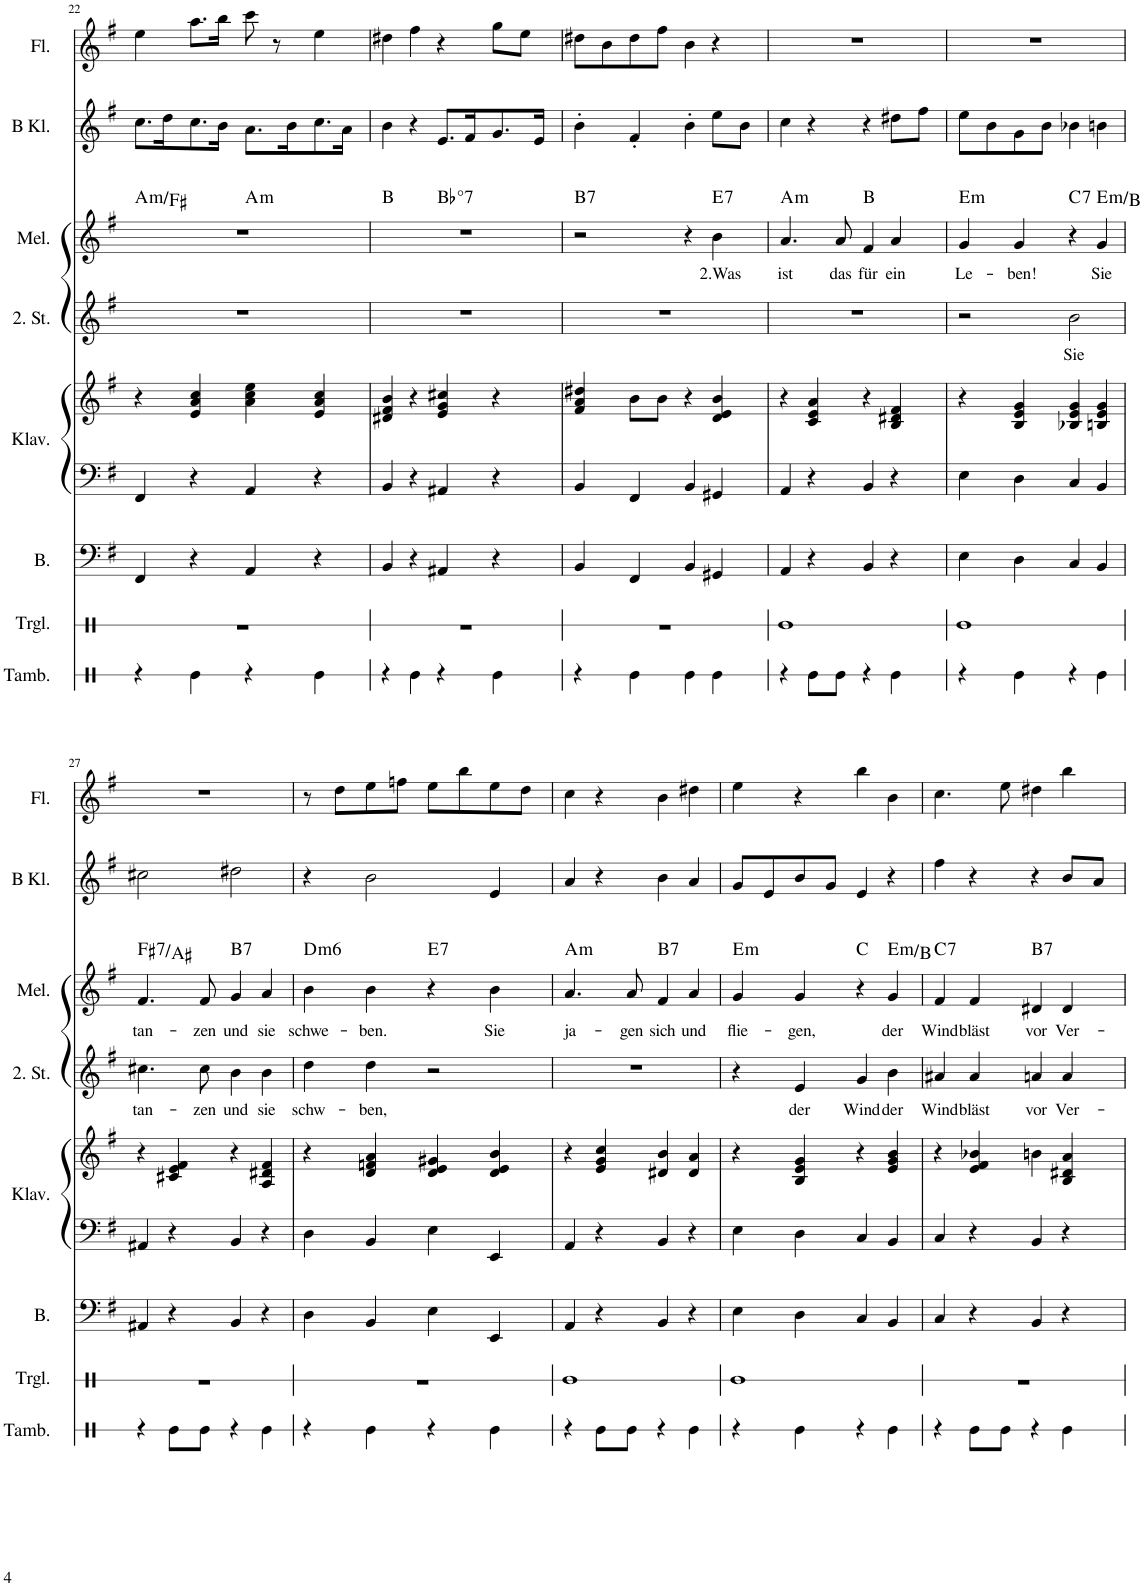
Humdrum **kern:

**kern	**kern	**kern	**kern	**kern	**kern	**text	**kern	**text	**harte	**kern	**kern
*part8	*part7	*part6	*part5	*part5	*part4	*part4	*part3	*part3	*part3	*part2	*part1
*staff9	*staff8	*staff7	*staff6	*staff5	*staff4	*staff4	*staff3	*staff3	*	*staff2	*staff1
*I"Tamburin	*I"Triangel	*I"Bass	*I"Klavier	*	*I"2. Stimme	*	*I"Melodie	*	*	*I"B Klarinette	*I"Flöte
*I'Tamb.	*I'Trgl.	*I'B.	*I'Klav.	*	*I'2. St.	*	*I'Mel.	*	*	*I'B Kl.	*I'Fl.
!!LO:PB:g=z
*clefX	*clefX	*clefF4	*clefF4	*clefG2	*clefG2	*	*clefG2	*	*	*clefG2	*clefG2
*	*	*	*	*	*	*	*	*	*	*ITrd1c2	*
*k[]	*k[]	*k[f#]	*k[f#]	*k[f#]	*k[f#]	*	*k[f#]	*	*	*k[f#]	*k[f#]
=22	=22	=22	=22	=22	=22	=22	=22	=22	=22	=22	=22
!	!	!	!	!	!	!	!	!	!LO:H:kt=m	!	!
*	*	*	*	*	*	*	*^	*	*	*	*
4r	1r	4FF#/	4FF#/	4r	1r	.	1r	2ryy	.	A:min/6	8.cc\L	4ee\
.	.	.	.	.	.	.	.	.	.	.	16dd\K	.
4Re\	.	4r	4r	4e/ 4a/ 4cc/	.	.	.	.	.	.	8.cc\	8.aa\L
.	.	.	.	.	.	.	.	.	.	.	16b\Jk	16bb\Jk
!	!	!	!	!	!	!	!	!	!	!LO:H:kt=m	!	!
4r	.	4AA/	4AA/	4a\ 4cc\ 4ee\	.	.	.	2ryy	.	A:min	8.a\L	8ccc\
.	.	.	.	.	.	.	.	.	.	.	.	8r
.	.	.	.	.	.	.	.	.	.	.	16b\K	.
4Re\	.	4r	4r	4e/ 4a/ 4cc/	.	.	.	.	.	.	8.cc\	4ee\
.	.	.	.	.	.	.	.	.	.	.	16a\Jk	.
=23	=23	=23	=23	=23	=23	=23	=23	=23	=23	=23	=23	=23
4r	1r	4BB/	4BB/	4d#X/ 4f#/ 4b/	1r	.	1r	2ryy	.	B:maj	4b\	4dd#X\
4Re\	.	4r	4r	4r	.	.	.	.	.	.	4r	4ff#\
!	!	!	!	!	!	!	!	!	!	!LO:H:kt=°	!	!
4r	.	4AA#X/	4AA#X/	4e/ 4g/ 4cc#X/	.	.	.	2ryy	.	.	8.e/L	4r
.	.	.	.	.	.	.	.	.	.	.	16f#/K	.
4Re\	.	4r	4r	4r	.	.	.	.	.	.	8.g/	8gg\L
.	.	.	.	.	.	.	.	.	.	.	.	8ee\J
.	.	.	.	.	.	.	.	.	.	.	16e/Jk	.
=24	=24	=24	=24	=24	=24	=24	=24	=24	=24	=24	=24	=24
!	!	!	!	!	!	!	!	!	!	!LO:H:kt=7	!	!
*	*	*	*	*	*	*	*v	*v	*	*	*	*
4r	1r	4BB/	4BB/	4f#/ 4a/ 4dd#X/	1r	.	2r	.	B:7	4b'\	8dd#X\L
.	.	.	.	.	.	.	.	.	.	.	8b\
4Re\	.	4FF#/	4FF#/	8b\L	.	.	.	.	.	4f#'/	8dd#\
.	.	.	.	8b\J	.	.	.	.	.	.	8ff#\J
4Re\	.	4BB/	4BB/	4r	.	.	4r	.	.	4b'\	4b\
!	!	!	!	!	!	!	!	!LO:LY:b	!LO:H:kt=7	!	!
4Re\	.	4GG#X/	4GG#X/	4d/ 4e/ 4b/	.	.	4b\	2.Was	E:7	8ee\L	4r
.	.	.	.	.	.	.	.	.	.	8b\J	.
=25	=25	=25	=25	=25	=25	=25	=25	=25	=25	=25	=25
!	!	!	!	!	!	!	!	!LO:LY:b	!LO:H:kt=m	!	!
4r	1Re	4AA/	4AA/	4r	1r	.	4.a/	ist	A:min	4cc\	1r
8Re\L	.	4r	4r	4c/ 4e/ 4a/	.	.	.	.	.	4r	.
!	!	!	!	!	!	!	!	!LO:LY:b	!	!	!
8Re\J	.	.	.	.	.	.	8a/	das	.	.	.
!	!	!	!	!	!	!	!	!LO:LY:b	!	!	!
4r	.	4BB/	4BB/	4r	.	.	4f#/	für	B:maj	4r	.
!	!	!	!	!	!	!	!	!LO:LY:b	!	!	!
4Re\	.	4r	4r	4B/ 4d#X/ 4f#/	.	.	4a/	ein	.	8dd#X\L	.
.	.	.	.	.	.	.	.	.	.	8ff#\J	.
=26	=26	=26	=26	=26	=26	=26	=26	=26	=26	=26	=26
!	!	!	!	!	!	!	!	!LO:LY:b	!LO:H:kt=m	!	!
4r	1Re	4E\	4E\	4r	2r	.	4g/	Le-	E:min	8ee\L	1r
.	.	.	.	.	.	.	.	.	.	8b\	.
!	!	!	!	!	!	!	!	!LO:LY:b	!	!	!
4Re\	.	4D\	4D\	4B/ 4e/ 4g/	.	.	4g/	-ben!	.	8g\	.
.	.	.	.	.	.	.	.	.	.	8b\J	.
!	!	!	!	!	!	!LO:LY:b	!	!	!LO:H:kt=7	!	!
4r	.	4C/	4C/	4B-X/ 4e/ 4g/	2b\	Sie	4r	.	C:7	4b-X\	.
!	!	!	!	!	!	!	!	!LO:LY:b	!LO:H:kt=m	!	!
4Re\	.	4BB/	4BB/	4Bn/ 4e/ 4g/	.	.	4g/	Sie	E:min/5	4bn\	.
!!LO:LB:g=z
=27	=27	=27	=27	=27	=27	=27	=27	=27	=27	=27	=27
!	!	!	!	!	!	!LO:LY:b	!	!LO:LY:b	!LO:H:kt=7	!	!
4r	1r	4AA#X/	4AA#X/	4r	4.cc#X\	tan-	4.f#/	tan-	F#:7/3	2cc#X\	1r
8Re\L	.	4r	4r	4c#X/ 4e/ 4f#/	.	.	.	.	.	.	.
!	!	!	!	!	!	!LO:LY:b	!	!LO:LY:b	!	!	!
8Re\J	.	.	.	.	8cc#\	-zen	8f#/	-zen	.	.	.
!	!	!	!	!	!	!LO:LY:b	!	!LO:LY:b	!LO:H:kt=7	!	!
4r	.	4BB/	4BB/	4r	4b\	und	4g/	und	B:7	2dd#X\	.
!	!	!	!	!	!	!LO:LY:b	!	!LO:LY:b	!	!	!
4Re\	.	4r	4r	4A/ 4d#X/ 4f#/	4b\	sie	4a/	sie	.	.	.
=28	=28	=28	=28	=28	=28	=28	=28	=28	=28	=28	=28
!	!	!	!	!	!	!LO:LY:b	!	!LO:LY:b	!LO:H:kt=m6	!	!
4r	1r	4D\	4D\	4r	4dd\	schw-	4b\	schwe-	D:min6	4r	8r
.	.	.	.	.	.	.	.	.	.	.	8dd\L
!	!	!	!	!	!	!LO:LY:b	!	!LO:LY:b	!	!	!
4Re\	.	4BB/	4BB/	4d/ 4fn/ 4a/	4dd\	-ben,	4b\	-ben.	.	2b\	8ee\
.	.	.	.	.	.	.	.	.	.	.	8ffn\J
!	!	!	!	!	!	!	!	!	!LO:H:kt=7	!	!
4r	.	4E\	4E\	4d/ 4e/ 4g#X/	2r	.	4r	.	E:7	.	8ee\L
.	.	.	.	.	.	.	.	.	.	.	8bb\
!	!	!	!	!	!	!	!	!LO:LY:b	!	!	!
4Re\	.	4EE/	4EE/	4d/ 4e/ 4b/	.	.	4b\	Sie	.	4e/	8ee\
.	.	.	.	.	.	.	.	.	.	.	8dd\J
=29	=29	=29	=29	=29	=29	=29	=29	=29	=29	=29	=29
!	!	!	!	!	!	!	!	!LO:LY:b	!LO:H:kt=m	!	!
4r	1Re	4AA/	4AA/	4r	1r	.	4.a/	ja-	A:min	4a/	4cc\
8Re\L	.	4r	4r	4e/ 4g/ 4cc/	.	.	.	.	.	4r	4r
!	!	!	!	!	!	!	!	!LO:LY:b	!	!	!
8Re\J	.	.	.	.	.	.	8a/	-gen	.	.	.
!	!	!	!	!	!	!	!	!LO:LY:b	!LO:H:kt=7	!	!
4r	.	4BB/	4BB/	4d#X/ 4b/	.	.	4f#/	sich	B:7	4b\	4b\
!	!	!	!	!	!	!	!	!LO:LY:b	!	!	!
4Re\	.	4r	4r	4d#/ 4a/	.	.	4a/	und	.	4a/	4dd#X\
=30	=30	=30	=30	=30	=30	=30	=30	=30	=30	=30	=30
!	!	!	!	!	!	!	!	!LO:LY:b	!LO:H:kt=m	!	!
4r	1Re	4E\	4E\	4r	4r	.	4g/	flie-	E:min	8g/L	4ee\
.	.	.	.	.	.	.	.	.	.	8e/	.
!	!	!	!	!	!	!LO:LY:b	!	!LO:LY:b	!	!	!
4Re\	.	4D\	4D\	4B/ 4e/ 4g/	4e/	der	4g/	-gen,	.	8b/	4r
.	.	.	.	.	.	.	.	.	.	8g/J	.
!	!	!	!	!	!	!LO:LY:b	!	!	!	!	!
4r	.	4C/	4C/	4r	4g/	Wind	4r	.	C:maj	4e/	4bb\
!	!	!	!	!	!	!LO:LY:b	!	!LO:LY:b	!LO:H:kt=m	!	!
4Re\	.	4BB/	4BB/	4e/ 4g/ 4b/	4b\	der	4g/	der	E:min/5	4r	4b\
=31	=31	=31	=31	=31	=31	=31	=31	=31	=31	=31	=31
!	!	!	!	!	!	!LO:LY:b	!	!LO:LY:b	!LO:H:kt=7	!	!
4r	1r	4C/	4C/	4r	4a#X/	Wind	4f#/	Wind	C:7	4ff#\	4.cc\
!	!	!	!	!	!	!LO:LY:b	!	!LO:LY:b	!	!	!
8Re\L	.	4r	4r	4e/ 4f#/ 4b-X/	4a#/	bläst	4f#/	bläst	.	4r	.
8Re\J	.	.	.	.	.	.	.	.	.	.	8ee\
!	!	!	!	!	!	!LO:LY:b	!	!LO:LY:b	!LO:H:kt=7	!	!
4r	.	4BB/	4BB/	4bn\	4an/	vor	4d#X/	vor	B:7	4r	4dd#X\
!	!	!	!	!	!	!LO:LY:b	!	!LO:LY:b	!	!	!
4Re\	.	4r	4r	4B/ 4d#X/ 4a/	4a/	Ver-	4d#/	Ver-	.	8b/L	4bb\
.	.	.	.	.	.	.	.	.	.	8a/J	.
=	=	=	=	=	=	=	=	=	=	=	=
*-	*-	*-	*-	*-	*-	*-	*-	*-	*-	*-	*-
